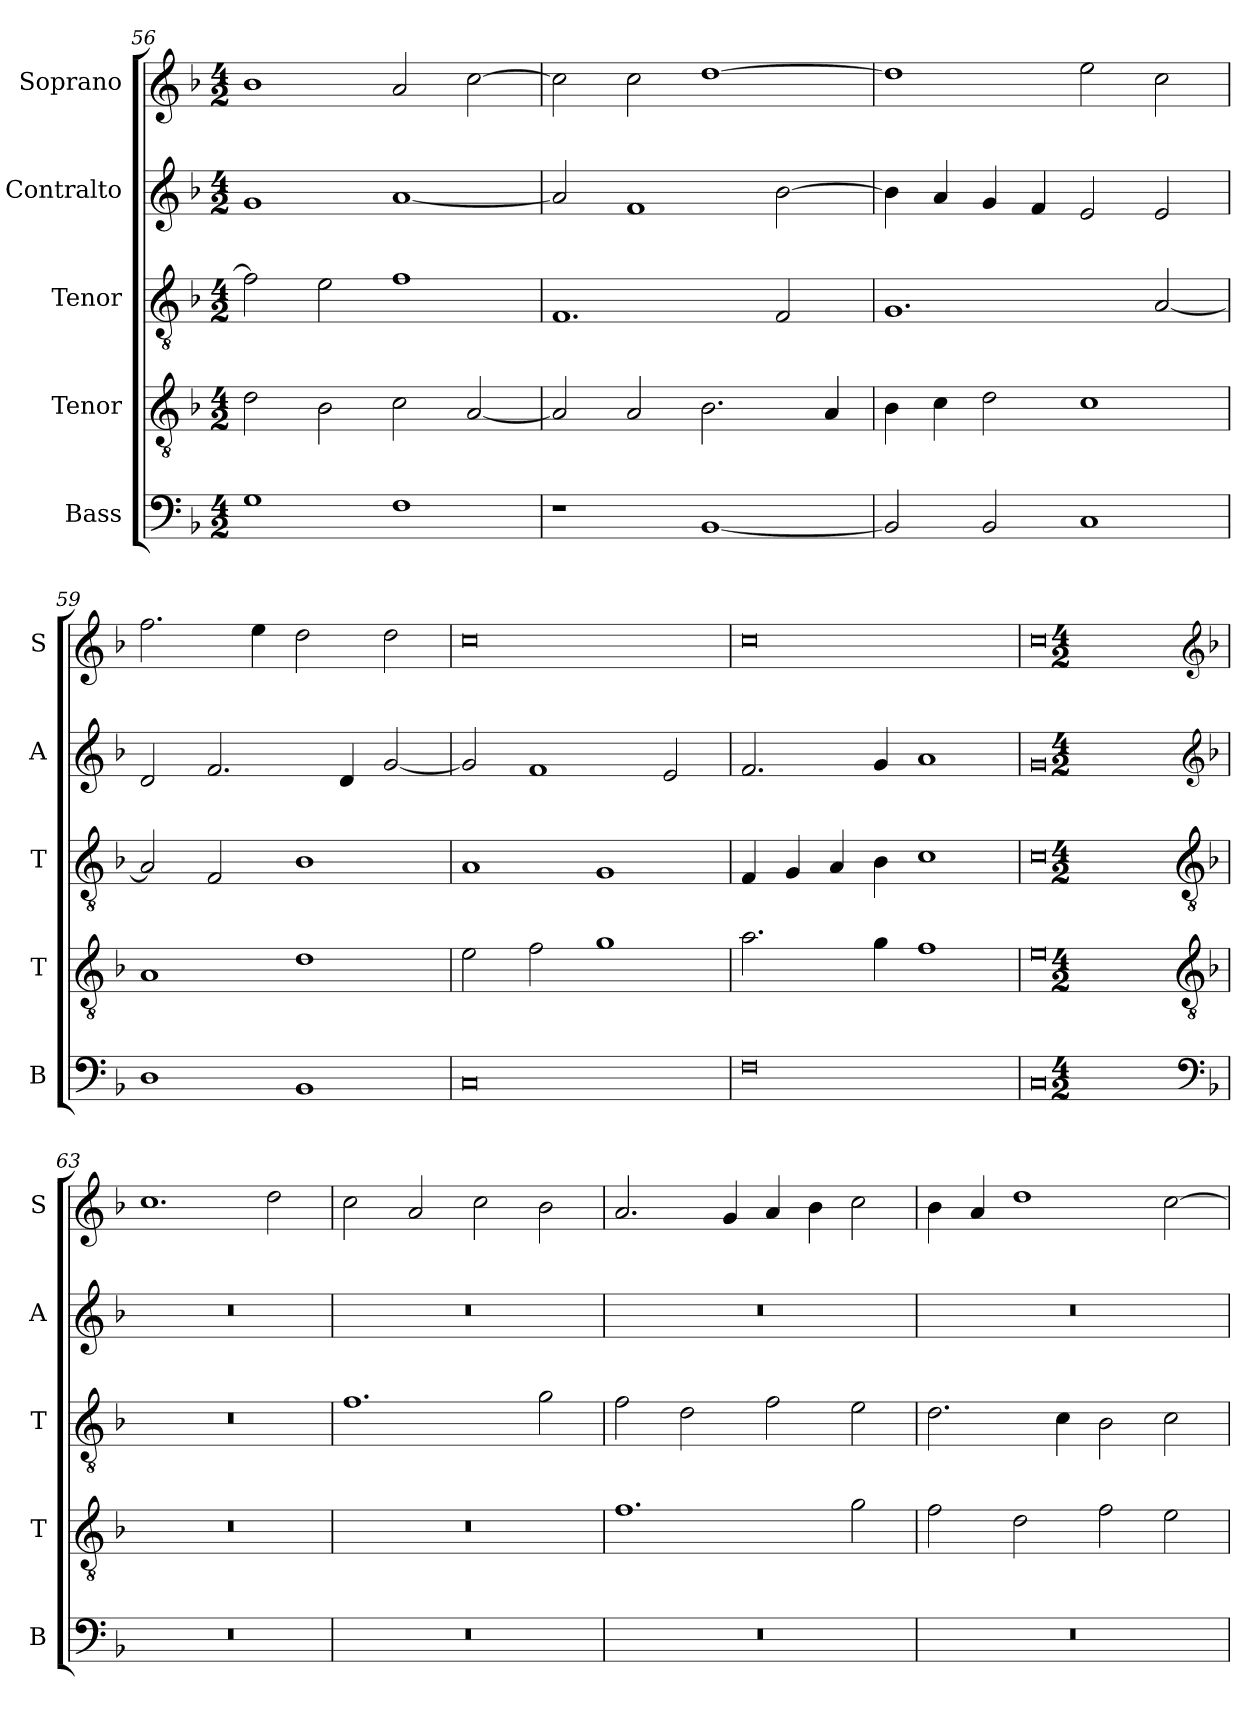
**kern	**kern	**kern	**kern	**kern
*part5	*part4	*part3	*part2	*part1
*staff5	*staff4	*staff3	*staff2	*staff1
*I"Bass	*I"Tenor	*I"Tenor	*I"Contralto	*I"Soprano
*I'B	*I'T	*I'T	*I'A	*I'S
*clefF4	*clefGv2	*clefGv2	*clefG2	*clefG2
*k[b-]	*k[b-]	*k[b-]	*k[b-]	*k[b-]
*F:ion	*F:ion	*F:ion	*F:ion	*F:ion
*M4/2	*M4/2	*M4/2	*M4/2	*M4/2
=56	=56	=56	=56	=56
1G	2d	2f]	1g	1b-
.	2B-	2e	.	.
1F	2c	1f	[1a	2a
.	[2A	.	.	[2cc
=57	=57	=57	=57	=57
1r	2A]	1.F	2a]	2cc]
.	2A	.	1f	2cc
[1BB-	2.B-	.	.	[1dd
.	.	2F	[2b-	.
.	4A	.	.	.
=58	=58	=58	=58	=58
2BB-]	4B-	1.G	4b-]	1dd]
.	4c	.	4a	.
2BB-	2d	.	4g	.
.	.	.	4f	.
1C	1c	.	2e	2ee
.	.	[2A	2e	2cc
=59	=59	=59	=59	=59
1D	1A	2A]	2d	2.ff
.	.	2F	2.f	.
.	.	.	.	4ee
1BB-	1d	1B-	.	2dd
.	.	.	4d	.
.	.	.	[2g	2dd
=60	=60	=60	=60	=60
0C	2e	1A	2g]	0cc
.	2f	.	1f	.
.	1g	1G	.	.
.	.	.	2e	.
=61	=61	=61	=61	=61
0F	2.a	4F	2.f	0cc
.	.	4G	.	.
.	.	4A	.	.
.	4g	4B-	4g	.
.	1f	1c	1a	.
=62	=62	=62	=62	=62
0C	0e	0c	0g	0cc
*clefF4	*clefGv2	*clefGv2	*clefG2	*clefG2
*k[b-]	*k[b-]	*k[b-]	*k[b-]	*k[b-]
*F:ion	*F:ion	*F:ion	*F:ion	*F:ion
*M4/2	*M4/2	*M4/2	*M4/2	*M4/2
=63	=63	=63	=63	=63
0r	0r	0r	0r	1.cc
.	.	.	.	2dd
=64	=64	=64	=64	=64
0r	0r	1.f	0r	2cc
.	.	.	.	2a
.	.	.	.	2cc
.	.	2g	.	2b-
=65	=65	=65	=65	=65
0r	1.f	2f	0r	2.a
.	.	2d	.	.
.	.	.	.	4g
.	.	2f	.	4a
.	.	.	.	4b-
.	2g	2e	.	2cc
=66	=66	=66	=66	=66
0r	2f	2.d	0r	4b-
.	.	.	.	4a
.	2d	.	.	1dd
.	.	4c	.	.
.	2f	2B-	.	.
.	2e	2c	.	[2cc
=	=	=	=	=
*-	*-	*-	*-	*-
